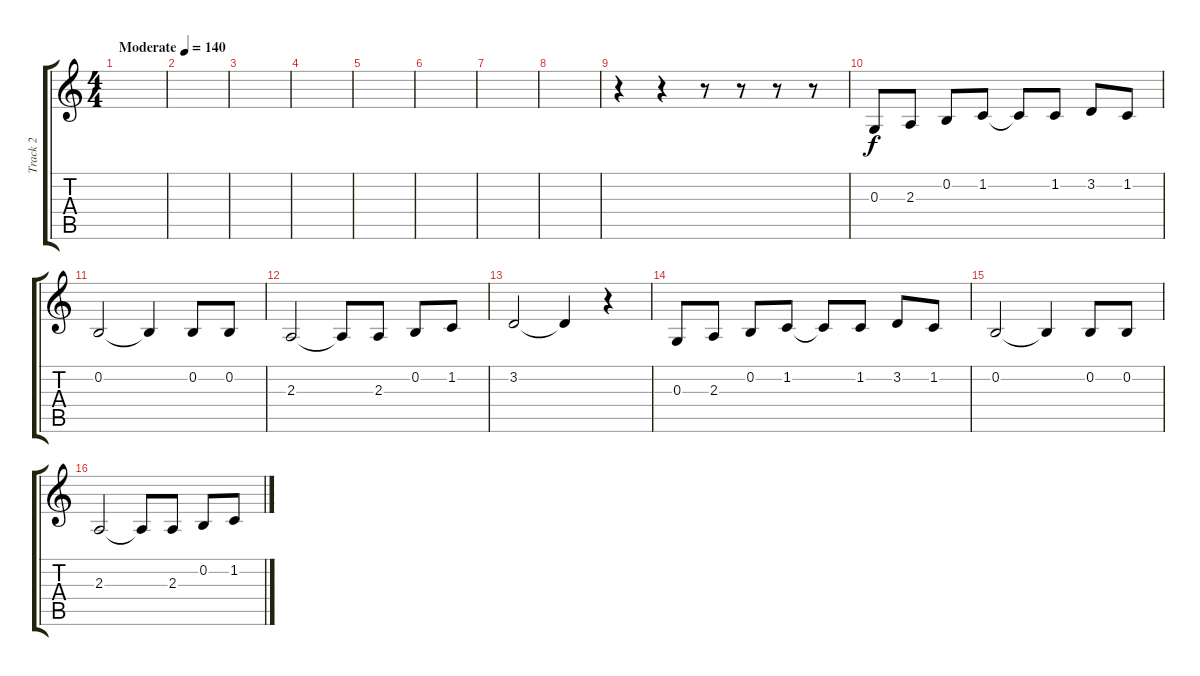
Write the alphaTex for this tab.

\track ("Track 2" "Track 2") {instrument lead2sawtooth}
\staff {score tabs}
\tuning (E4 B3 G3 D3 A2 E2) {hide}
\ts (4 4)
\tempo (140 "Moderate")
\clef g2
\ks c
|
|
|
|
|
|
|
|
r.4 r.4 r.8 r.8 r.8 r.8 |
0.3.8 2.3.8 0.2.8 1.2.8 1.2{t}.8 1.2.8 3.2.8 1.2.8 |
0.2.2 0.2{t}.4 0.2.8 0.2.8 |
2.3.2 2.3{t}.8 2.3.8 0.2.8 1.2.8 |
3.2.2 3.2{t}.4 r.4 |
0.3.8 2.3.8 0.2.8 1.2.8 1.2{t}.8 1.2.8 3.2.8 1.2.8 |
0.2.2 0.2{t}.4 0.2.8 0.2.8 |
2.3.2 2.3{t}.8 2.3.8 0.2.8 1.2.8
